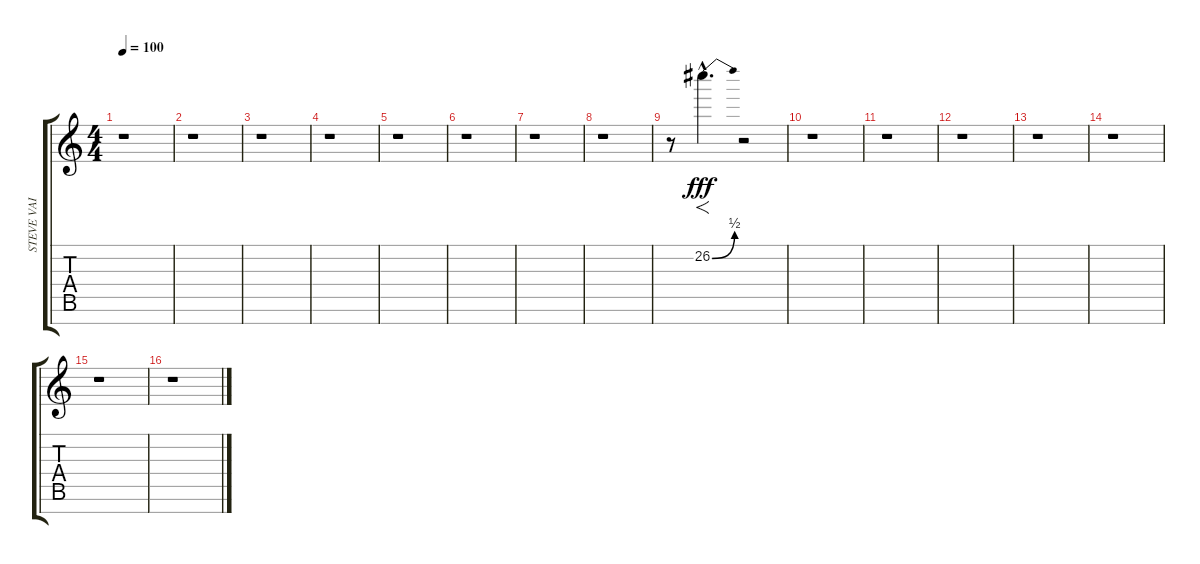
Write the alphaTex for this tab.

\track ("STEVE VAI (PART)" "STEVE VAI ") {instrument overdrivenguitar}
\staff {score tabs}
\tuning (E4 B3 G3 D3 A2 E2 B1) {hide}
\ts (4 4)
\tempo 100
\clef g2
\ks c
r.1{dy ff} |
r.1 |
r.1 |
r.1 |
r.1 |
r.1 |
r.1 |
r.1 |
r.8 26.2{be (bend 0 0 60 2) hac}.4{f d dy fff} r.2 |
r.1 |
r.1 |
r.1 |
r.1 |
r.1 |
r.1 |
r.1
